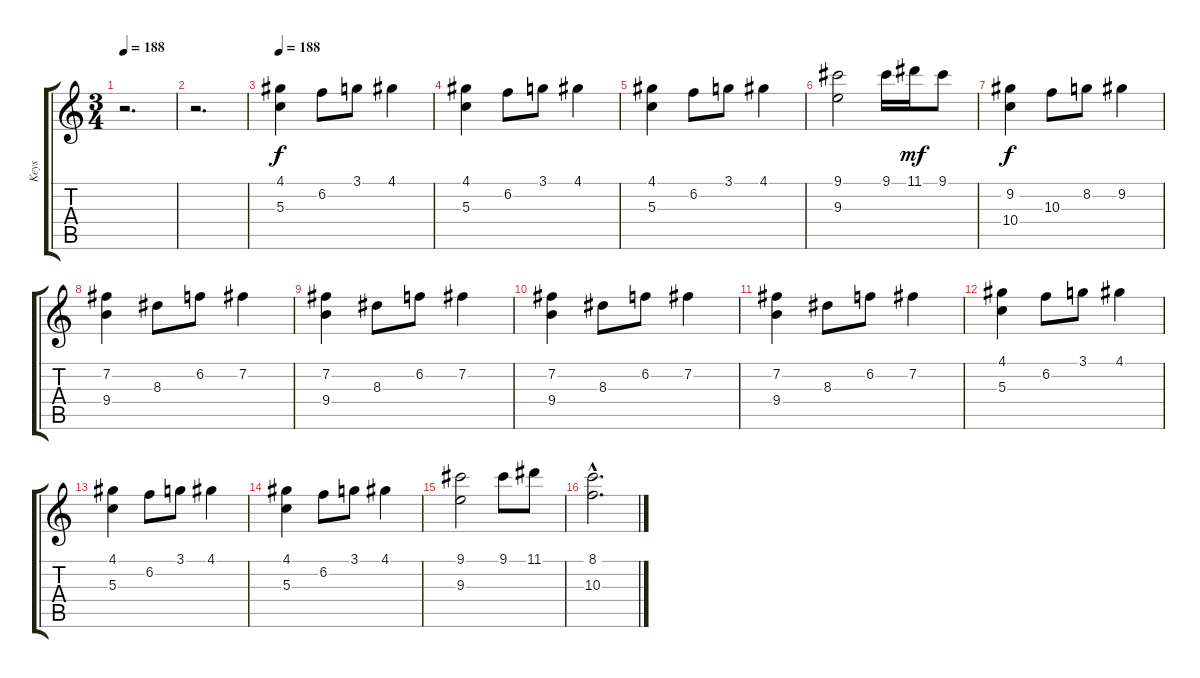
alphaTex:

\track ("Keys" "Keys") {instrument acousticguitarnylon}
\staff {score tabs}
\tuning (E4 B3 G3 D3 A2 E2) {hide}
\ts (3 4)
\tempo 188
\clef g2
\ks c
r.2{d dy f} |
r.2{d} |
\tempo 188
(4.1 5.3).4{volume 13 instrument acousticgrandpiano} 6.2.8 3.1.8 4.1.4 |
(4.1 5.3).4 6.2.8 3.1.8 4.1.4 |
(4.1 5.3).4 6.2.8 3.1.8 4.1.4 |
(9.1 9.3).2 9.1.16 11.1.16{dy mf} 9.1.8 |
(9.2 10.4).4{dy f} 10.3.8 8.2.8 9.2.4 |
(7.2 9.4).4 8.3.8 6.2.8 7.2.4 |
(7.2 9.4).4 8.3.8 6.2.8 7.2.4 |
(7.2 9.4).4 8.3.8 6.2.8 7.2.4 |
(7.2 9.4).4 8.3.8 6.2.8 7.2.4 |
(4.1 5.3).4 6.2.8 3.1.8 4.1.4 |
(4.1 5.3).4 6.2.8 3.1.8 4.1.4 |
(4.1 5.3).4 6.2.8 3.1.8 4.1.4 |
(9.1 9.3).2 9.1.8 11.1.8 |
(8.1{hac} 10.3{hac}).2{d}
